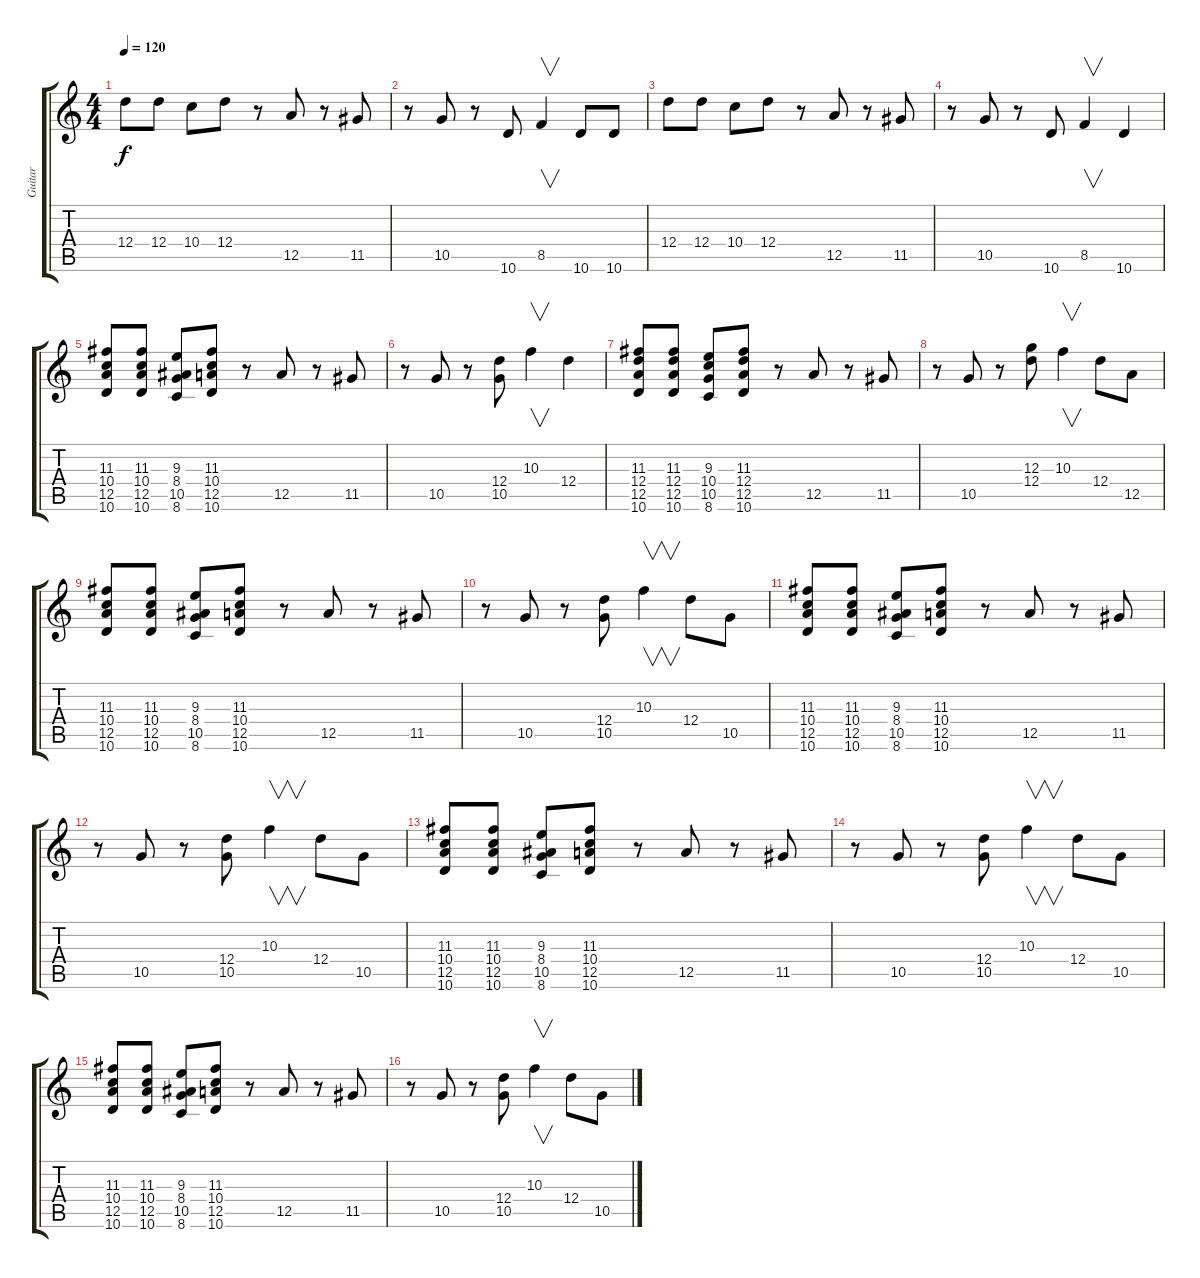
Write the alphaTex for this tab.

\track ("Guitar" "Guitar") {instrument overdrivenguitar}
\staff {score tabs}
\tuning (E4 B3 G3 D3 A2 E2) {hide}
\ts (4 4)
\tempo 120
\clef g2
\ks c
12.4.8{dy f instrument overdrivenguitar} 12.4.8 10.4.8 12.4.8 r.8 12.5.8 r.8 11.5.8 |
r.8 10.5.8 r.8 10.6.8 8.5.4{v} 10.6.8 10.6.8 |
12.4.8 12.4.8 10.4.8 12.4.8 r.8 12.5.8 r.8 11.5.8 |
r.8 10.5.8 r.8 10.6.8 8.5.4{v} 10.6.4 |
(11.3 10.4 12.5 10.6).8 (11.3 10.4 12.5 10.6).8 (9.3 8.4 10.5 8.6).8 (11.3 10.4 12.5 10.6).8 r.8 12.5.8 r.8 11.5.8 |
r.8 10.5.8 r.8 (12.4 10.5).8 10.3.4{v} 12.4.4 |
(11.3 12.4 12.5 10.6).8 (11.3 12.4 12.5 10.6).8 (9.3 10.4 10.5 8.6).8 (11.3 12.4 12.5 10.6).8 r.8 12.5.8 r.8 11.5.8 |
r.8 10.5.8 r.8 (12.3 12.4).8 10.3.4{v} 12.4.8 12.5.8 |
(11.3 10.4 12.5 10.6).8 (11.3 10.4 12.5 10.6).8 (9.3 8.4 10.5 8.6).8 (11.3 10.4 12.5 10.6).8 r.8 12.5.8 r.8 11.5.8 |
r.8 10.5.8 r.8 (12.4 10.5).8 10.3.4{v} 12.4.8 10.5.8 |
(11.3 10.4 12.5 10.6).8 (11.3 10.4 12.5 10.6).8 (9.3 8.4 10.5 8.6).8 (11.3 10.4 12.5 10.6).8 r.8 12.5.8 r.8 11.5.8 |
r.8 10.5.8 r.8 (12.4 10.5).8 10.3.4{v} 12.4.8 10.5.8 |
(11.3 10.4 12.5 10.6).8 (11.3 10.4 12.5 10.6).8 (9.3 8.4 10.5 8.6).8 (11.3 10.4 12.5 10.6).8 r.8 12.5.8 r.8 11.5.8 |
r.8 10.5.8 r.8 (12.4 10.5).8 10.3.4{v} 12.4.8 10.5.8 |
(11.3 10.4 12.5 10.6).8 (11.3 10.4 12.5 10.6).8 (9.3 8.4 10.5 8.6).8 (11.3 10.4 12.5 10.6).8 r.8 12.5.8 r.8 11.5.8 |
r.8 10.5.8 r.8 (12.4 10.5).8 10.3.4{v} 12.4.8 10.5.8
